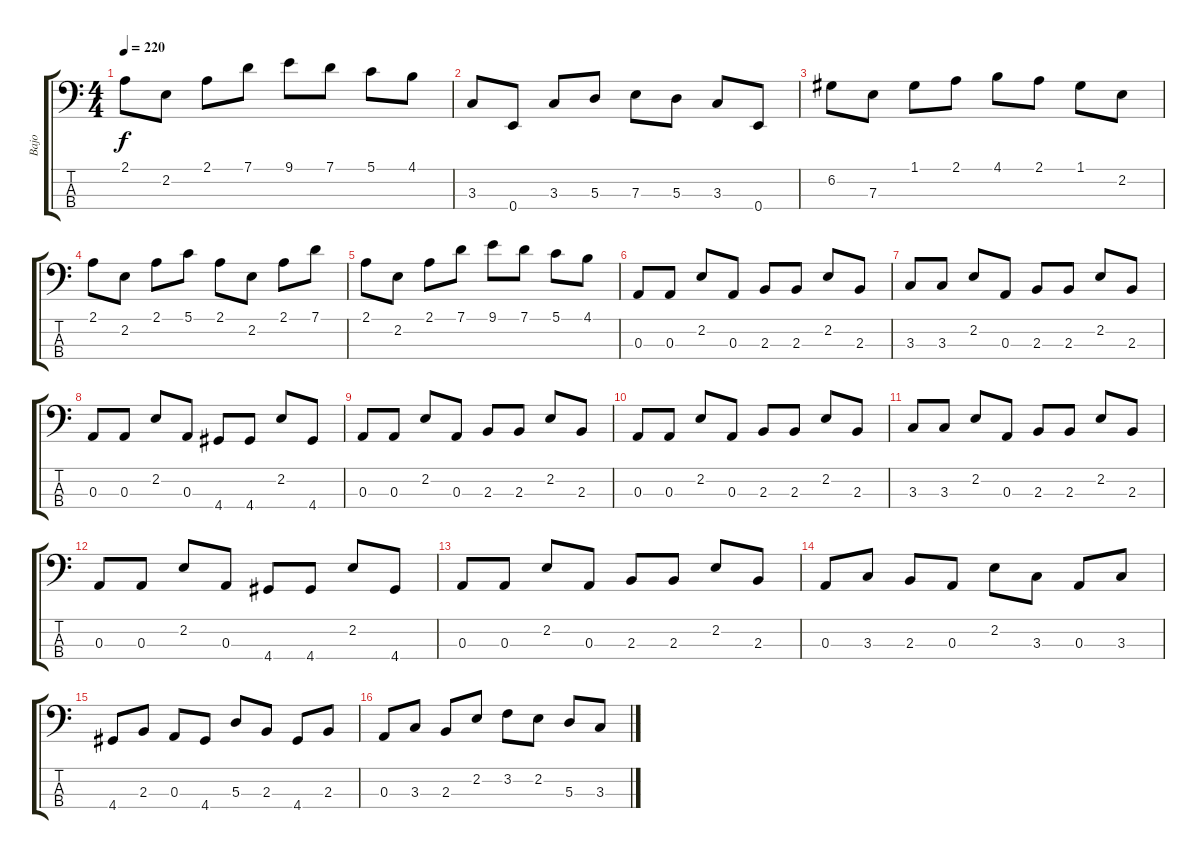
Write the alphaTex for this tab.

\track ("Bajo" "Bajo") {instrument electricbassfinger}
\staff {score tabs}
\tuning (G2 D2 A1 E1) {hide}
\ts (4 4)
\tempo 220
\clef f4
\ks c
2.1.8{dy f} 2.2.8 2.1.8 7.1.8 9.1.8 7.1.8 5.1.8 4.1.8 |
3.3.8 0.4.8 3.3.8 5.3.8 7.3.8 5.3.8 3.3.8 0.4.8 |
6.2.8 7.3.8 1.1.8 2.1.8 4.1.8 2.1.8 1.1.8 2.2.8 |
2.1.8 2.2.8 2.1.8 5.1.8 2.1.8 2.2.8 2.1.8 7.1.8 |
2.1.8 2.2.8 2.1.8 7.1.8 9.1.8 7.1.8 5.1.8 4.1.8 |
0.3.8 0.3.8 2.2.8 0.3.8 2.3.8 2.3.8 2.2.8 2.3.8 |
3.3.8 3.3.8 2.2.8 0.3.8 2.3.8 2.3.8 2.2.8 2.3.8 |
0.3.8 0.3.8 2.2.8 0.3.8 4.4.8 4.4.8 2.2.8 4.4.8 |
0.3.8 0.3.8 2.2.8 0.3.8 2.3.8 2.3.8 2.2.8 2.3.8 |
0.3.8 0.3.8 2.2.8 0.3.8 2.3.8 2.3.8 2.2.8 2.3.8 |
3.3.8 3.3.8 2.2.8 0.3.8 2.3.8 2.3.8 2.2.8 2.3.8 |
0.3.8 0.3.8 2.2.8 0.3.8 4.4.8 4.4.8 2.2.8 4.4.8 |
0.3.8 0.3.8 2.2.8 0.3.8 2.3.8 2.3.8 2.2.8 2.3.8 |
0.3.8 3.3.8 2.3.8 0.3.8 2.2.8 3.3.8 0.3.8 3.3.8 |
4.4.8 2.3.8 0.3.8 4.4.8 5.3.8 2.3.8 4.4.8 2.3.8 |
0.3.8 3.3.8 2.3.8 2.2.8 3.2.8 2.2.8 5.3.8 3.3.8
